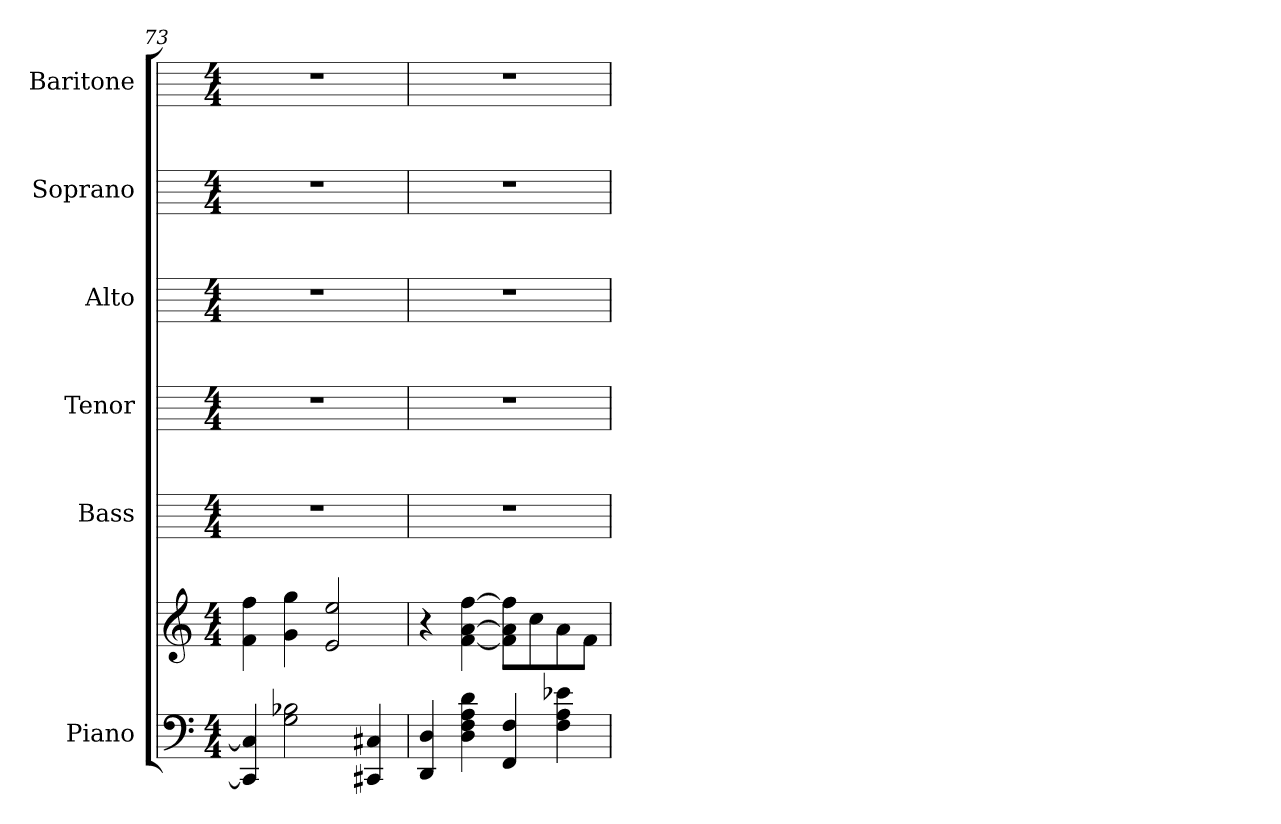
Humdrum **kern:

**kern	**kern	**kern	**kern	**kern	**kern	**kern
*part6	*part6	*part5	*part4	*part3	*part2	*part1
*staff7	*staff6	*staff5	*staff4	*staff3	*staff2	*staff1
*I"Piano	*	*I"Bass	*I"Tenor	*I"Alto	*I"Soprano	*I"Baritone
*	*	*I'B	*I'T	*I'A	*I'S	*
*clefF4	*clefG2	*	*	*	*	*
*k[]	*k[]	*	*	*	*	*
*C:	*C:	*	*	*	*	*
*M4/4	*M4/4	*M4/4	*M4/4	*M4/4	*M4/4	*M4/4
=73	=73	=73	=73	=73	=73	=73
*	*^	*	*	*	*	*
4CC] 4C]	4f 4ff	2ryy	1r	1r	1r	1r	1r
2G 2B-X	4g 4gg	.	.	.	.	.	.
.	2e 2ee	2ryy	.	.	.	.	.
4CC#X 4C#X	.	.	.	.	.	.	.
=74	=74	=74	=74	=74	=74	=74	=74
4DD 4D	4r	2ryy	1r	1r	1r	1r	1r
4D 4F 4A 4d	[4f [4a [4ff	.	.	.	.	.	.
4FF 4F	8f] 8a] 8ff]L	2ryy	.	.	.	.	.
.	8cc	.	.	.	.	.	.
4F 4A 4e-X	8a	.	.	.	.	.	.
.	8fJ	.	.	.	.	.	.
*	*v	*v	*	*	*	*	*
=	=	=	=	=	=	=
*-	*-	*-	*-	*-	*-	*-
